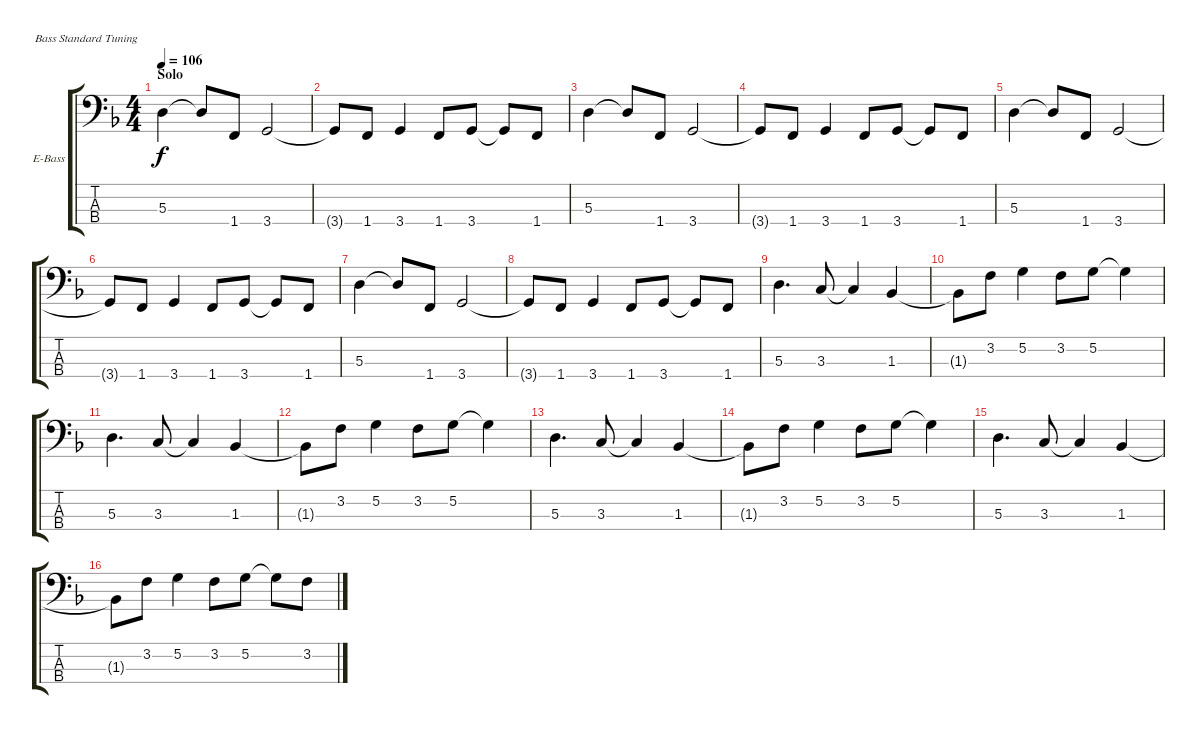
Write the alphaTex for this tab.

\defaultSystemsLayout 4
\bracketExtendMode groupsimilarinstruments
\firstSystemTrackNameOrientation horizontal
\otherSystemsTrackNameOrientation horizontal
\track ("Cliff Williams" "E-Bass") {instrument electricbassfinger}
\staff {score tabs}
\tuning (G2 D2 A1 E1)
\ts (4 4)
\section ("" "Solo")
\scale
0.52022
\tempo 106
\accidentals auto
\clef f4
\ottava regular
\simile none
\ks dminor
5.3.4{dy f} 5.3{t}.8 1.4.8 3.4.2 |
\scale
0.479954 3.4{t}.8 1.4.8 3.4.4 1.4.8 3.4.8 3.4{t}.8 1.4.8 |
5.3.4 5.3{t}.8 1.4.8 3.4.2 |
3.4{t}.8 1.4.8 3.4.4 1.4.8 3.4.8 3.4{t}.8 1.4.8 |
5.3.4 5.3{t}.8 1.4.8 3.4.2 |
3.4{t}.8 1.4.8 3.4.4 1.4.8 3.4.8 3.4{t}.8 1.4.8 |
5.3.4 5.3{t}.8 1.4.8 3.4.2 |
3.4{t}.8 1.4.8 3.4.4 1.4.8 3.4.8 3.4{t}.8 1.4.8 |
5.3.4{d} 3.3.8 3.3{t}.4 1.3.4 |
1.3{t}.8 3.2.8 5.2.4 3.2.8 5.2.8 5.2{t}.4 |
5.3.4{d} 3.3.8 3.3{t}.4 1.3.4 |
1.3{t}.8 3.2.8 5.2.4 3.2.8 5.2.8 5.2{t}.4 |
5.3.4{d} 3.3.8 3.3{t}.4 1.3.4 |
1.3{t}.8 3.2.8 5.2.4 3.2.8 5.2.8 5.2{t}.4 |
5.3.4{d} 3.3.8 3.3{t}.4 1.3.4 |
1.3{t}.8 3.2.8 5.2.4 3.2.8 5.2.8 5.2{t}.8 3.2.8
